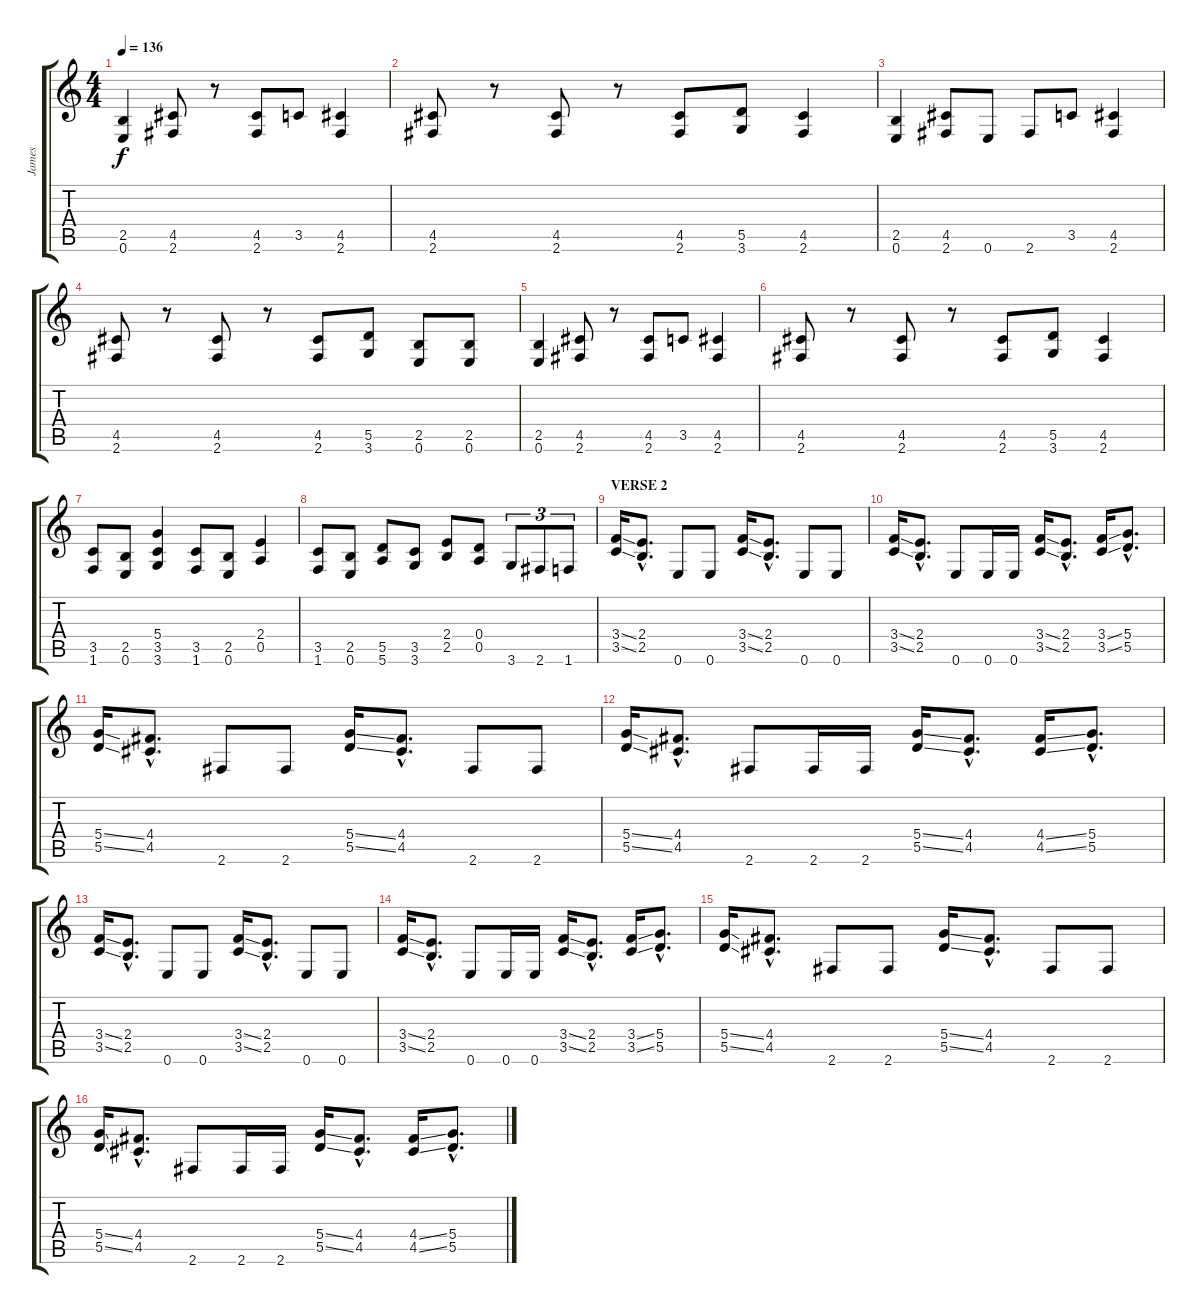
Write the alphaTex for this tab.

\track ("James" "James") {instrument distortionguitar}
\staff {score tabs}
\tuning (E4 B3 G3 D3 A2 E2) {hide}
\ts (4 4)
\tempo 136
\clef g2
\ks c
(2.5 0.6).4{dy f} (4.5 2.6).8 r.8 (4.5 2.6).8 3.5.8 (4.5 2.6).4 |
(4.5 2.6).8 r.8 (4.5 2.6).8 r.8 (4.5 2.6).8 (5.5 3.6).8 (4.5 2.6).4 |
(2.5 0.6).4 (4.5 2.6).8 0.6.8 2.6.8 3.5.8 (4.5 2.6).4 |
(4.5 2.6).8 r.8 (4.5 2.6).8 r.8 (4.5 2.6).8 (5.5 3.6).8 (2.5 0.6).8 (2.5 0.6).8 |
(2.5 0.6).4 (4.5 2.6).8 r.8 (4.5 2.6).8 3.5.8 (4.5 2.6).4 |
(4.5 2.6).8 r.8 (4.5 2.6).8 r.8 (4.5 2.6).8 (5.5 3.6).8 (4.5 2.6).4 |
(3.5 1.6).8 (2.5 0.6).8 (5.4 3.5 3.6).4 (3.5 1.6).8 (2.5 0.6).8 (2.4 0.5).4 |
(3.5 1.6).8 (2.5 0.6).8 (5.5 5.6).8 (3.5 3.6).8 (2.4 2.5).8 (0.4 0.5).8 3.6.8{tu (3 2)} 2.6.8{tu (3 2)} 1.6.8{tu (3 2)} |
\section ("" "VERSE 2")
(3.4{ss} 3.5{ss}).16 (2.4{hac} 2.5{hac}).8{d} 0.6.8 0.6.8 (3.4{ss} 3.5{ss}).16 (2.4{hac} 2.5{hac}).8{d} 0.6.8 0.6.8 |
(3.4{ss} 3.5{ss}).16 (2.4{hac} 2.5{hac}).8{d} 0.6.8 0.6.16 0.6.16 (3.4{ss} 3.5{ss}).16 (2.4{hac} 2.5{hac}).8{d} (3.4{ss} 3.5{ss}).16 (5.4{hac} 5.5{hac}).8{d} |
(5.4{ss} 5.5{ss}).16 (4.4{hac} 4.5{hac}).8{d} 2.6.8 2.6.8 (5.4{ss} 5.5{ss}).16 (4.4{hac} 4.5{hac}).8{d} 2.6.8 2.6.8 |
(5.4{ss} 5.5{ss}).16 (4.4{hac} 4.5{hac}).8{d} 2.6.8 2.6.16 2.6.16 (5.4{ss} 5.5{ss}).16 (4.4{hac} 4.5{hac}).8{d} (4.4{ss} 4.5{ss}).16 (5.4{hac} 5.5{hac}).8{d} |
(3.4{ss} 3.5{ss}).16 (2.4{hac} 2.5{hac}).8{d} 0.6.8 0.6.8 (3.4{ss} 3.5{ss}).16 (2.4{hac} 2.5{hac}).8{d} 0.6.8 0.6.8 |
(3.4{ss} 3.5{ss}).16 (2.4{hac} 2.5{hac}).8{d} 0.6.8 0.6.16 0.6.16 (3.4{ss} 3.5{ss}).16 (2.4{hac} 2.5{hac}).8{d} (3.4{ss} 3.5{ss}).16 (5.4{hac} 5.5{hac}).8{d} |
(5.4{ss} 5.5{ss}).16 (4.4{hac} 4.5{hac}).8{d} 2.6.8 2.6.8 (5.4{ss} 5.5{ss}).16 (4.4{hac} 4.5{hac}).8{d} 2.6.8 2.6.8 |
(5.4{ss} 5.5{ss}).16 (4.4{hac} 4.5{hac}).8{d} 2.6.8 2.6.16 2.6.16 (5.4{ss} 5.5{ss}).16 (4.4{hac} 4.5{hac}).8{d} (4.4{ss} 4.5{ss}).16 (5.4{hac} 5.5{hac}).8{d}
